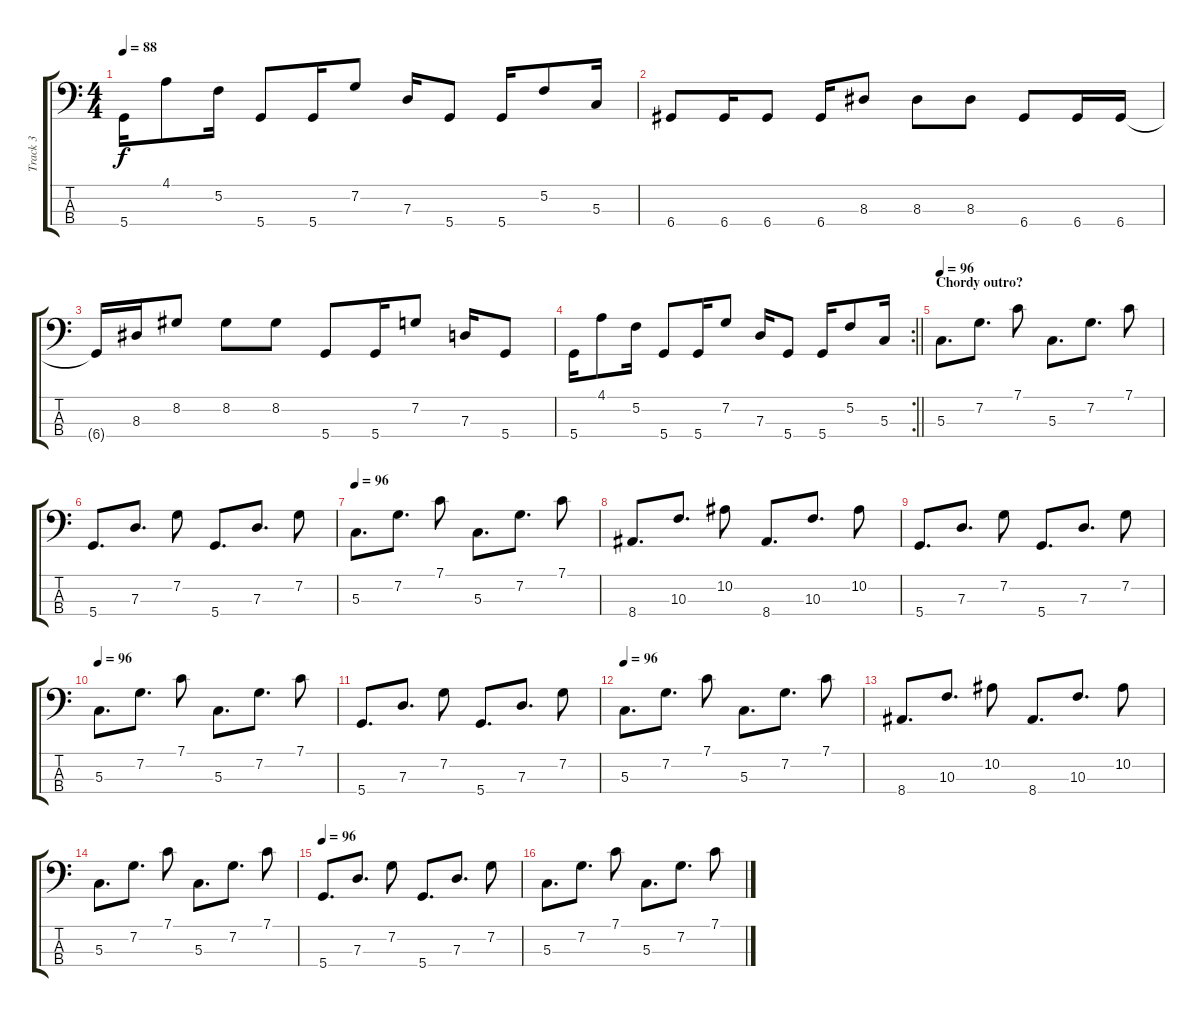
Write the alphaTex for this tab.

\track ("Track 3" "Track 3") {instrument electricbassfinger}
\staff {score tabs}
\tuning (F2 C2 G1 D1) {hide}
\ts (4 4)
\tempo 88
\clef f4
\ks c
5.4.16{dy f} 4.1.8 5.2.16 5.4.8 5.4.16 7.2.8 7.3.16 5.4.8 5.4.16 5.2.8 5.3.16 |
6.4.8 6.4.16 6.4.8 6.4.16 8.3.8 8.3.8 8.3.8 6.4.8 6.4.16 6.4.16 |
6.4{t}.16 8.3.16 8.2.8 8.2.8 8.2.8 5.4.8 5.4.16 7.2.8 7.3.16 5.4.8 |
\rc 2
\barLineRight lightlight
5.4.16 4.1.8 5.2.16 5.4.8 5.4.16 7.2.8 7.3.16 5.4.8 5.4.16 5.2.8 5.3.16 |
\section ("" "Chordy outro?")
\tempo 96
5.3.8{d} 7.2.8{d} 7.1.8 5.3.8{d} 7.2.8{d} 7.1.8 |
5.4.8{d} 7.3.8{d} 7.2.8 5.4.8{d} 7.3.8{d} 7.2.8 |
\tempo 96
5.3.8{d} 7.2.8{d} 7.1.8 5.3.8{d} 7.2.8{d} 7.1.8 |
8.4.8{d} 10.3.8{d} 10.2.8 8.4.8{d} 10.3.8{d} 10.2.8 |
5.4.8{d} 7.3.8{d} 7.2.8 5.4.8{d} 7.3.8{d} 7.2.8 |
\tempo 96
5.3.8{d} 7.2.8{d} 7.1.8 5.3.8{d} 7.2.8{d} 7.1.8 |
5.4.8{d} 7.3.8{d} 7.2.8 5.4.8{d} 7.3.8{d} 7.2.8 |
\tempo 96
5.3.8{d} 7.2.8{d} 7.1.8 5.3.8{d} 7.2.8{d} 7.1.8 |
8.4.8{d} 10.3.8{d} 10.2.8 8.4.8{d} 10.3.8{d} 10.2.8 |
5.3.8{d} 7.2.8{d} 7.1.8 5.3.8{d} 7.2.8{d} 7.1.8 |
\tempo 96
5.4.8{d} 7.3.8{d} 7.2.8 5.4.8{d} 7.3.8{d} 7.2.8 |
5.3.8{d} 7.2.8{d} 7.1.8 5.3.8{d} 7.2.8{d} 7.1.8
